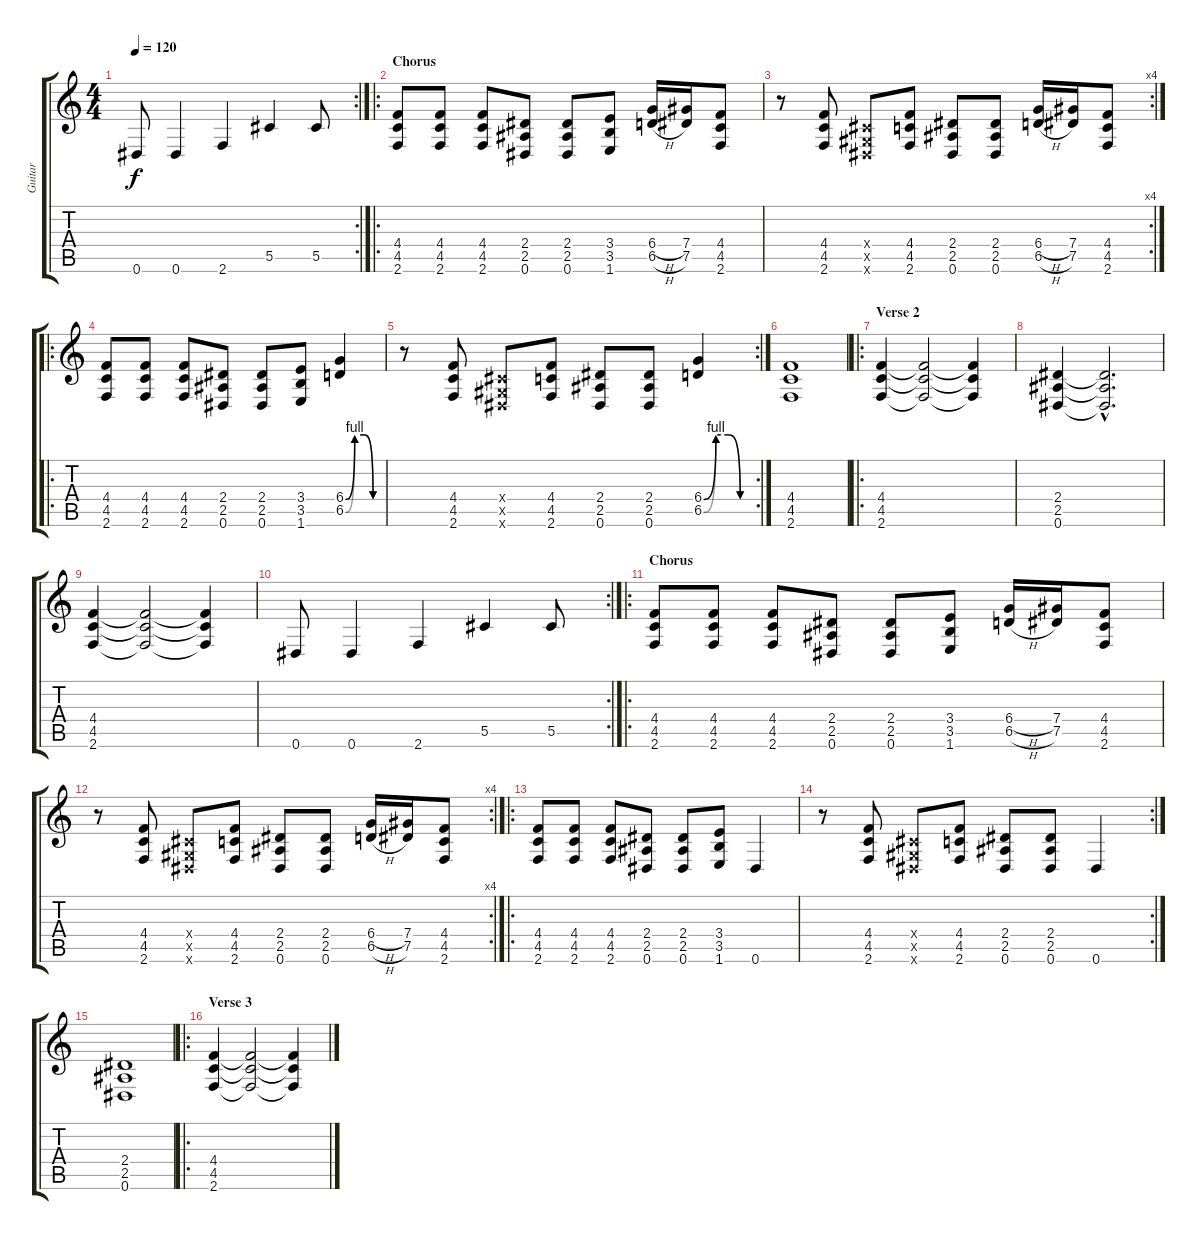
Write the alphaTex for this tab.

\track ("Guitar" "Guitar") {instrument overdrivenguitar}
\staff {score tabs}
\tuning (Eb4 Bb3 Gb3 Db3 Ab2 Eb2) {hide}
\rc 2
\ts (4 4)
\tempo 120
\clef g2
\ks c
0.6.8{dy f} 0.6.4 2.6.4 5.5.4 5.5.8 |
\ro
\section ("" "Chorus")
(4.4 4.5 2.6).8 (4.4 4.5 2.6).8 (4.4 4.5 2.6).8 (2.4 2.5 0.6).8 (2.4 2.5 0.6).8 (3.4 3.5 1.6).8 (6.4{h} 6.5{h}).16 (7.4 7.5).16 (4.4 4.5 2.6).8 |
\rc 4
r.8 (4.4 4.5 2.6).8 (0.4{x} 0.5{x} 0.6{x}).8 (4.4 4.5 2.6).8 (2.4 2.5 0.6).8 (2.4 2.5 0.6).8 (6.4{h} 6.5{h}).16 (7.4 7.5).16 (4.4 4.5 2.6).8 |
\ro
(4.4 4.5 2.6).8 (4.4 4.5 2.6).8 (4.4 4.5 2.6).8 (2.4 2.5 0.6).8 (2.4 2.5 0.6).8 (3.4 3.5 1.6).8 (6.4{be (custom 0 0 15 4 30 4 45 0 60 0)} 6.5{be (custom 0 0 15 4 30 4 45 0 60 0)}).4 |
\rc 2
r.8 (4.4 4.5 2.6).8 (0.4{x} 0.5{x} 0.6{x}).8 (4.4 4.5 2.6).8 (2.4 2.5 0.6).8 (2.4 2.5 0.6).8 (6.4{be (custom 0 0 15 4 30 4 45 0 60 0)} 6.5{be (custom 0 0 15 4 30 4 45 0 60 0)}).4 |
(4.4 4.5 2.6).1 |
\ro
\section ("" "Verse 2")
(4.4 4.5 2.6).4 (4.4{t} 4.5{t} 2.6{t}).2 (4.4{t} 4.5{t} 2.6{t}).4 |
(2.4 2.5 0.6).4 (2.4{hac t} 2.5{hac t} 0.6{hac t}).2{d} |
(4.4 4.5 2.6).4 (4.4{t} 4.5{t} 2.6{t}).2 (4.4{t} 4.5{t} 2.6{t}).4 |
\rc 2
0.6.8 0.6.4 2.6.4 5.5.4 5.5.8 |
\ro
\section ("" "Chorus")
(4.4 4.5 2.6).8 (4.4 4.5 2.6).8 (4.4 4.5 2.6).8 (2.4 2.5 0.6).8 (2.4 2.5 0.6).8 (3.4 3.5 1.6).8 (6.4{h} 6.5{h}).16 (7.4 7.5).16 (4.4 4.5 2.6).8 |
\rc 4
r.8 (4.4 4.5 2.6).8 (0.4{x} 0.5{x} 0.6{x}).8 (4.4 4.5 2.6).8 (2.4 2.5 0.6).8 (2.4 2.5 0.6).8 (6.4{h} 6.5{h}).16 (7.4 7.5).16 (4.4 4.5 2.6).8 |
\ro
(4.4 4.5 2.6).8 (4.4 4.5 2.6).8 (4.4 4.5 2.6).8 (2.4 2.5 0.6).8 (2.4 2.5 0.6).8 (3.4 3.5 1.6).8 0.6.4 |
\rc 2
r.8 (4.4 4.5 2.6).8 (0.4{x} 0.5{x} 0.6{x}).8 (4.4 4.5 2.6).8 (2.4 2.5 0.6).8 (2.4 2.5 0.6).8 0.6.4 |
(2.4 2.5 0.6).1 |
\ro
\section ("" "Verse 3")
(4.4 4.5 2.6).4 (4.4{t} 4.5{t} 2.6{t}).2 (4.4{t} 4.5{t} 2.6{t}).4
